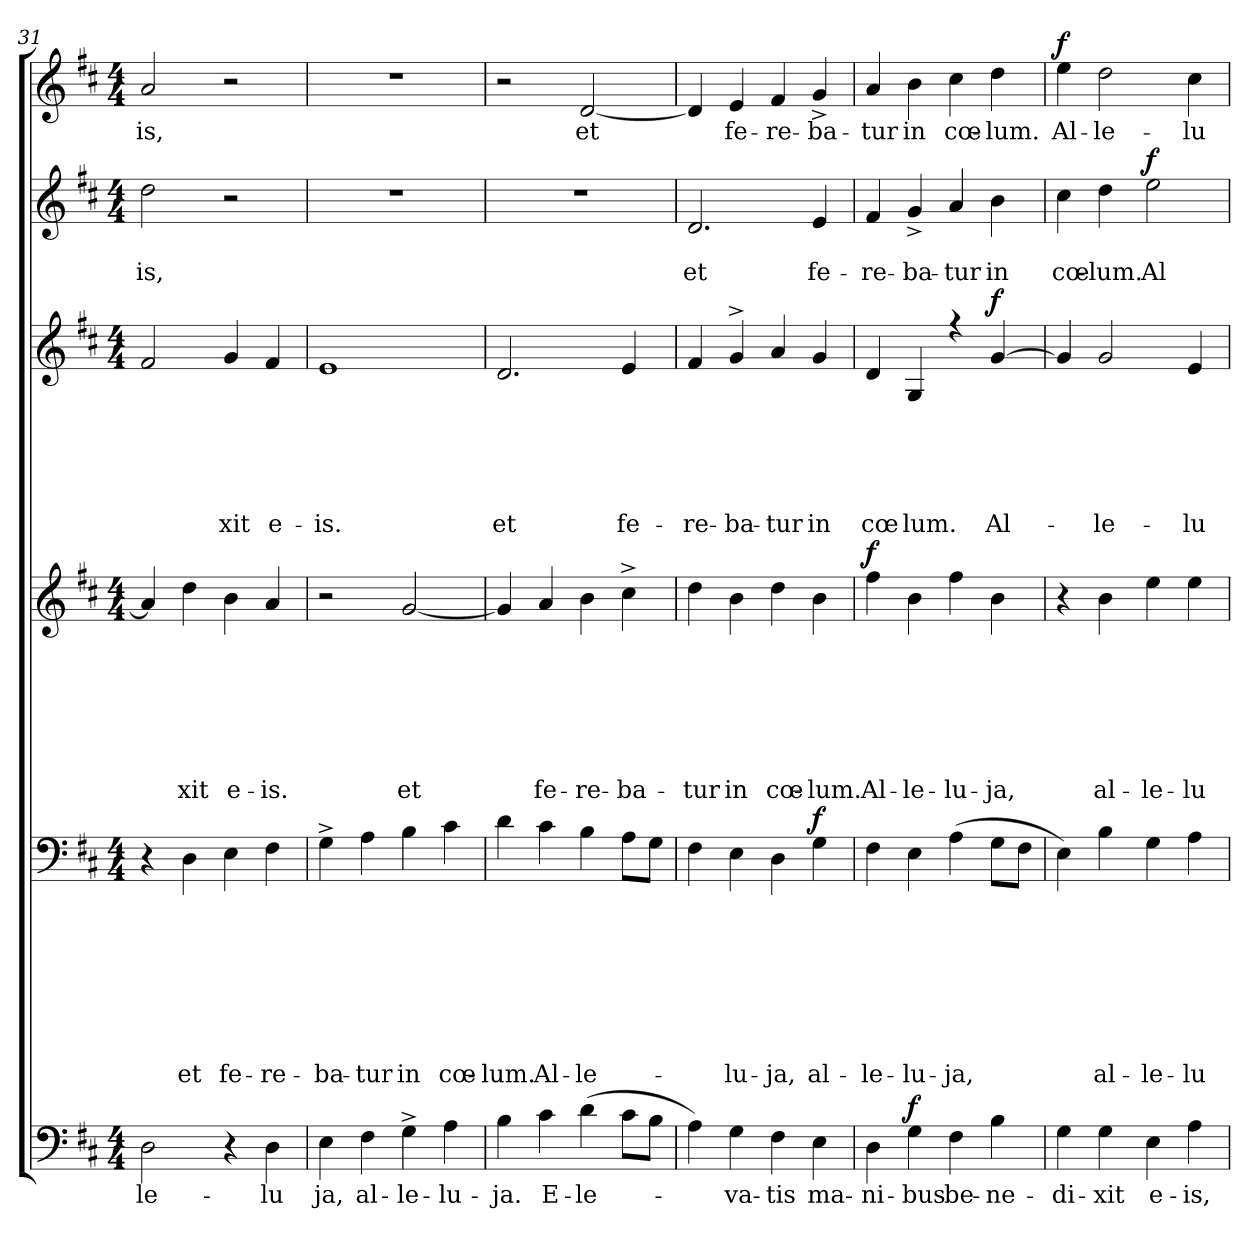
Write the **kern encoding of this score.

**kern	**text	**dynam	**kern	**text	**text	**text	**text	**text	**text	**text	**text	**dynam	**kern	**text	**text	**text	**text	**text	**text	**text	**dynam	**kern	**text	**text	**text	**text	**text	**dynam	**kern	**text	**text	**dynam	**kern	**text	**dynam
*part6	*part6	*part6	*part5	*part5	*part5	*part5	*part5	*part5	*part5	*part5	*part5	*part5	*part4	*part4	*part4	*part4	*part4	*part4	*part4	*part4	*part4	*part3	*part3	*part3	*part3	*part3	*part3	*part3	*part2	*part2	*part2	*part2	*part1	*part1	*part1
*staff6	*staff6	*staff6	*staff5	*staff5	*staff5	*staff5	*staff5	*staff5	*staff5	*staff5	*staff5	*staff5	*staff4	*staff4	*staff4	*staff4	*staff4	*staff4	*staff4	*staff4	*staff4	*staff3	*staff3	*staff3	*staff3	*staff3	*staff3	*staff3	*staff2	*staff2	*staff2	*staff2	*staff1	*staff1	*staff1
!!LO:PB:g=z
*clefF4	*	*	*clefF4	*	*	*	*	*	*	*	*	*	*clefG2	*	*	*	*	*	*	*	*	*clefG2	*	*	*	*	*	*	*clefG2	*	*	*	*clefG2	*	*
*	*	*	*	*	*	*	*	*	*	*	*	*	*ITrd7c12	*	*	*	*	*	*	*	*	*	*	*	*	*	*	*	*	*	*	*	*	*	*
*k[f#c#]	*	*	*k[f#c#]	*	*	*	*	*	*	*	*	*	*k[f#c#]	*	*	*	*	*	*	*	*	*k[f#c#]	*	*	*	*	*	*	*k[f#c#]	*	*	*	*k[f#c#]	*	*
*D:	*	*	*D:	*	*	*	*	*	*	*	*	*	*D:	*	*	*	*	*	*	*	*	*D:	*	*	*	*	*	*	*D:	*	*	*	*D:	*	*
*M4/4	*	*	*M4/4	*	*	*	*	*	*	*	*	*	*M4/4	*	*	*	*	*	*	*	*	*M4/4	*	*	*	*	*	*	*M4/4	*	*	*	*M4/4	*	*
=31	=31	=31	=31	=31	=31	=31	=31	=31	=31	=31	=31	=31	=31	=31	=31	=31	=31	=31	=31	=31	=31	=31	=31	=31	=31	=31	=31	=31	=31	=31	=31	=31	=31	=31	=31
!	!LO:LY:b	!	!	!	!	!	!	!	!	!	!	!	!	!	!	!	!	!	!	!	!	!	!	!	!	!	!	!	!	!	!LO:LY:b	!	!	!LO:LY:b	!
*	*	*	*	*	*	*	*	*	*	*	*	*	*	*	*	*	*	*	*	*	*	*^	*	*	*	*	*	*	*	*	*	*	*	*	*
2D\	-le-	.	4r	.	.	.	.	.	.	.	.	.	4A/]	.	.	.	.	.	.	.	.	2f#/	1ryy	.	.	.	.	.	.	2dd\	.	-is,	.	2a/	-is,	.
!	!	!	!	!	!	!	!	!	!	!	!LO:LY:b	!	!	!	!	!	!	!	!	!LO:LY:b	!	!	!	!	!	!	!	!	!	!	!	!	!	!	!	!
.	.	.	4D\	.	.	.	.	.	.	.	et	.	4d\	.	.	.	.	.	.	-xit	.	.	.	.	.	.	.	.	.	.	.	.	.	.	.	.
!	!	!	!	!	!	!	!	!	!	!	!LO:LY:b	!	!	!	!	!	!	!	!	!LO:LY:b	!	!	!	!	!	!	!	!LO:LY:b	!	!	!	!	!	!	!	!
4r	.	.	4E\	.	.	.	.	.	.	.	fe-	.	4B\	.	.	.	.	.	.	e-	.	4g/	.	.	.	.	.	-xit	.	2r	.	.	.	2r	.	.
!	!LO:LY:b	!	!	!	!	!	!	!	!	!	!LO:LY:b	!	!	!	!	!	!	!	!	!LO:LY:b	!	!	!	!	!	!	!	!LO:LY:b	!	!	!	!	!	!	!	!
4D\	-lu	.	4F#\	.	.	.	.	.	.	.	-re-	.	4A/	.	.	.	.	.	.	-is.	.	4f#/	.	.	.	.	.	e-	.	.	.	.	.	.	.	.
=32	=32	=32	=32	=32	=32	=32	=32	=32	=32	=32	=32	=32	=32	=32	=32	=32	=32	=32	=32	=32	=32	=32	=32	=32	=32	=32	=32	=32	=32	=32	=32	=32	=32	=32	=32	=32
!	!LO:LY:b	!	!	!	!	!	!	!	!	!	!LO:LY:b	!	!	!	!	!	!	!	!	!	!	!	!	!	!	!	!	!LO:LY:b	!	!	!	!	!	!	!	!
4E\	ja,	.	4G^>\	.	.	.	.	.	.	.	-ba-	.	2r	.	.	.	.	.	.	.	.	1e	1ryy	.	.	.	.	-is.	.	1r	.	.	.	1r	.	.
!	!LO:LY:b	!	!	!	!	!	!	!	!	!	!LO:LY:b	!	!	!	!	!	!	!	!	!	!	!	!	!	!	!	!	!	!	!	!	!	!	!	!	!
4F#\	al-	.	4A\	.	.	.	.	.	.	.	-tur	.	.	.	.	.	.	.	.	.	.	.	.	.	.	.	.	.	.	.	.	.	.	.	.	.
!	!LO:LY:b	!	!	!	!	!	!	!	!	!	!LO:LY:b	!	!	!	!	!	!	!	!	!LO:LY:b	!	!	!	!	!	!	!	!	!	!	!	!	!	!	!	!
4G^>\	-le-	.	4B\	.	.	.	.	.	.	.	in	.	[<2G/	.	.	.	.	.	.	et	.	.	.	.	.	.	.	.	.	.	.	.	.	.	.	.
!	!LO:LY:b	!	!	!	!	!	!	!	!	!	!LO:LY:b	!	!	!	!	!	!	!	!	!	!	!	!	!	!	!	!	!	!	!	!	!	!	!	!	!
4A\	-lu-	.	4c#\	.	.	.	.	.	.	.	cœ-	.	.	.	.	.	.	.	.	.	.	.	.	.	.	.	.	.	.	.	.	.	.	.	.	.
=33	=33	=33	=33	=33	=33	=33	=33	=33	=33	=33	=33	=33	=33	=33	=33	=33	=33	=33	=33	=33	=33	=33	=33	=33	=33	=33	=33	=33	=33	=33	=33	=33	=33	=33	=33	=33
!	!LO:LY:b	!	!	!	!	!	!	!	!	!	!LO:LY:b	!	!	!	!	!	!	!	!	!	!	!	!	!	!	!	!	!LO:LY:b	!	!	!	!	!	!	!	!
4B\	-ja.	.	4d\	.	.	.	.	.	.	.	-lum.	.	4G/]	.	.	.	.	.	.	.	.	2.d/	1ryy	.	.	.	.	et	.	1r	.	.	.	2r	.	.
!	!LO:LY:b	!	!	!	!	!	!	!	!	!	!LO:LY:b	!	!	!	!	!	!	!	!	!LO:LY:b	!	!	!	!	!	!	!	!	!	!	!	!	!	!	!	!
4c#\	E-	.	4c#\	.	.	.	.	.	.	.	Al-	.	4A/	.	.	.	.	.	.	fe-	.	.	.	.	.	.	.	.	.	.	.	.	.	.	.	.
!	!LO:LY:b	!	!	!	!	!	!	!	!	!	!LO:LY:b	!	!	!	!	!	!	!	!	!LO:LY:b	!	!	!	!	!	!	!	!	!	!	!	!	!	!	!LO:LY:b	!
(>4d\	-le-	.	4B\	.	.	.	.	.	.	.	-le-	.	4B\	.	.	.	.	.	.	-re-	.	.	.	.	.	.	.	.	.	.	.	.	.	[<2d/	et	.
!	!	!	!	!	!	!	!	!	!	!	!	!	!	!	!	!	!	!	!	!LO:LY:b	!	!	!	!	!	!	!	!LO:LY:b	!	!	!	!	!	!	!	!
8c#\L	.	.	8A\L	.	.	.	.	.	.	.	.	.	4c#^>\	.	.	.	.	.	.	-ba-	.	4e/	.	.	.	.	.	fe-	.	.	.	.	.	.	.	.
8B\J	.	.	8G\J	.	.	.	.	.	.	.	.	.	.	.	.	.	.	.	.	.	.	.	.	.	.	.	.	.	.	.	.	.	.	.	.	.
=34	=34	=34	=34	=34	=34	=34	=34	=34	=34	=34	=34	=34	=34	=34	=34	=34	=34	=34	=34	=34	=34	=34	=34	=34	=34	=34	=34	=34	=34	=34	=34	=34	=34	=34	=34	=34
!	!	!	!	!	!	!	!	!	!	!	!	!	!	!	!	!	!	!	!	!LO:LY:b	!	!	!	!	!	!	!	!LO:LY:b	!	!	!	!LO:LY:b	!	!	!	!
4A\)	.	.	4F#\	.	.	.	.	.	.	.	.	.	4d\	.	.	.	.	.	.	-tur	.	4f#/	1ryy	.	.	.	.	-re-	.	2.d/	.	et	.	4d/]	.	.
!	!LO:LY:b	!	!	!	!	!	!	!	!	!	!LO:LY:b	!	!	!	!	!	!	!	!	!LO:LY:b	!	!	!	!	!	!	!	!LO:LY:b	!	!	!	!	!	!	!LO:LY:b	!
4G\	-va-	.	4E\	.	.	.	.	.	.	.	-lu-	.	4B\	.	.	.	.	.	.	in	.	4g^</	.	.	.	.	.	-ba-	.	.	.	.	.	4e/	fe-	.
!	!LO:LY:b	!	!	!	!	!	!	!	!	!	!LO:LY:b	!	!	!	!	!	!	!	!	!LO:LY:b	!	!	!	!	!	!	!	!LO:LY:b	!	!	!	!	!	!	!LO:LY:b	!
4F#\	-tis	.	4D\	.	.	.	.	.	.	.	-ja,	.	4d\	.	.	.	.	.	.	cœ-	.	4a/	.	.	.	.	.	-tur	.	.	.	.	.	4f#/	-re-	.
!	!LO:LY:b	!	!	!	!	!	!	!	!	!	!LO:LY:b	!LO:DY:a	!	!	!	!	!	!	!	!LO:LY:b	!	!	!	!	!	!	!	!LO:LY:b	!	!	!	!LO:LY:b	!	!	!LO:LY:b	!
4E\	ma-	.	4G\	.	.	.	.	.	.	.	al-	f	4B\	.	.	.	.	.	.	-lum.	.	4g/	.	.	.	.	.	in	.	4e/	.	fe-	.	4g^</	-ba-	.
=35	=35	=35	=35	=35	=35	=35	=35	=35	=35	=35	=35	=35	=35	=35	=35	=35	=35	=35	=35	=35	=35	=35	=35	=35	=35	=35	=35	=35	=35	=35	=35	=35	=35	=35	=35	=35
!	!LO:LY:b	!	!	!	!	!	!	!	!	!	!LO:LY:b	!	!	!	!	!	!	!	!	!LO:LY:b	!LO:DY:a	!	!	!	!	!	!	!LO:LY:b	!	!	!	!LO:LY:b	!	!	!LO:LY:b	!
4D\	-ni-	.	4F#\	.	.	.	.	.	.	.	-le-	.	4f#\	.	.	.	.	.	.	Al-	f	4d/	1ryy	.	.	.	.	cœ	.	4f#/	.	-re-	.	4a/	-tur	.
!	!LO:LY:b	!LO:DY:a	!	!	!	!	!	!	!	!	!LO:LY:b	!	!	!	!	!	!	!	!	!LO:LY:b	!	!	!	!	!	!	!	!LO:LY:b	!	!	!	!LO:LY:b	!	!	!LO:LY:b	!
4G\	-bus	f	4E\	.	.	.	.	.	.	.	-lu-	.	4B\	.	.	.	.	.	.	-le-	.	4G/	.	.	.	.	.	lum.	.	4g^</	.	-ba-	.	4b\	in	.
!	!LO:LY:b	!	!	!	!	!	!	!	!	!	!LO:LY:b	!	!	!	!	!	!	!	!	!LO:LY:b	!	!	!	!	!	!	!	!	!	!	!	!LO:LY:b	!	!	!LO:LY:b	!
4F#\	be-	.	(>4A\	.	.	.	.	.	.	.	-ja,	.	4f#\	.	.	.	.	.	.	-lu-	.	4r	.	.	.	.	.	.	.	4a/	.	-tur	.	4cc#\	cœ-	.
!	!LO:LY:b	!	!	!	!	!	!	!	!	!	!	!	!	!	!	!	!	!	!	!LO:LY:b	!	!	!	!	!	!	!	!LO:LY:b	!LO:DY:a	!	!	!LO:LY:b	!	!	!LO:LY:b	!
4B\	-ne-	.	8G\L	.	.	.	.	.	.	.	.	.	4B\	.	.	.	.	.	.	-ja,	.	[<4g/	.	.	.	.	.	Al-	f	4b\	.	in	.	4dd\	-lum.	.
.	.	.	8F#\J	.	.	.	.	.	.	.	.	.	.	.	.	.	.	.	.	.	.	.	.	.	.	.	.	.	.	.	.	.	.	.	.	.
!!LO:LB:g=z
=36	=36	=36	=36	=36	=36	=36	=36	=36	=36	=36	=36	=36	=36	=36	=36	=36	=36	=36	=36	=36	=36	=36	=36	=36	=36	=36	=36	=36	=36	=36	=36	=36	=36	=36	=36	=36
!	!LO:LY:b	!	!	!	!	!	!	!	!	!	!	!	!	!	!	!	!	!	!	!	!	!	!	!	!	!	!	!	!	!	!	!LO:LY:b	!	!	!LO:LY:b	!LO:DY:a
4G\	-di-	.	4E\)	.	.	.	.	.	.	.	.	.	4r	.	.	.	.	.	.	.	.	4g/]	1ryy	.	.	.	.	.	.	4cc#\	.	cœ-	.	4ee\	Al-	f
!	!LO:LY:b	!	!	!	!	!	!	!	!	!	!LO:LY:b	!	!	!	!	!	!	!	!	!LO:LY:b	!	!	!	!	!	!	!	!LO:LY:b	!	!	!	!LO:LY:b	!	!	!LO:LY:b	!
4G\	-xit	.	4B\	.	.	.	.	.	.	.	al-	.	4B\	.	.	.	.	.	.	al-	.	2g/	.	.	.	.	.	-le-	.	4dd\	.	-lum.	.	2dd\	-le-	.
!	!LO:LY:b	!	!	!	!	!	!	!	!	!	!LO:LY:b	!	!	!	!	!	!	!	!	!LO:LY:b	!	!	!	!	!	!	!	!	!	!	!	!LO:LY:b	!LO:DY:a	!	!	!
4E\	e-	.	4G\	.	.	.	.	.	.	.	-le-	.	4e\	.	.	.	.	.	.	-le-	.	.	.	.	.	.	.	.	.	2ee\	.	Al-	f	.	.	.
!	!LO:LY:b	!	!	!	!	!	!	!	!	!	!LO:LY:b	!	!	!	!	!	!	!	!	!LO:LY:b	!	!	!	!	!	!	!	!LO:LY:b	!	!	!	!	!	!	!LO:LY:b	!
4A\	-is,	.	4A\	.	.	.	.	.	.	.	-lu-	.	4e\	.	.	.	.	.	.	-lu-	.	4e/	.	.	.	.	.	-lu-	.	.	.	.	.	4cc#\	-lu	.
*	*	*	*	*	*	*	*	*	*	*	*	*	*	*	*	*	*	*	*	*	*	*v	*v	*	*	*	*	*	*	*	*	*	*	*	*	*
=	=	=	=	=	=	=	=	=	=	=	=	=	=	=	=	=	=	=	=	=	=	=	=	=	=	=	=	=	=	=	=	=	=	=	=
*-	*-	*-	*-	*-	*-	*-	*-	*-	*-	*-	*-	*-	*-	*-	*-	*-	*-	*-	*-	*-	*-	*-	*-	*-	*-	*-	*-	*-	*-	*-	*-	*-	*-	*-	*-
